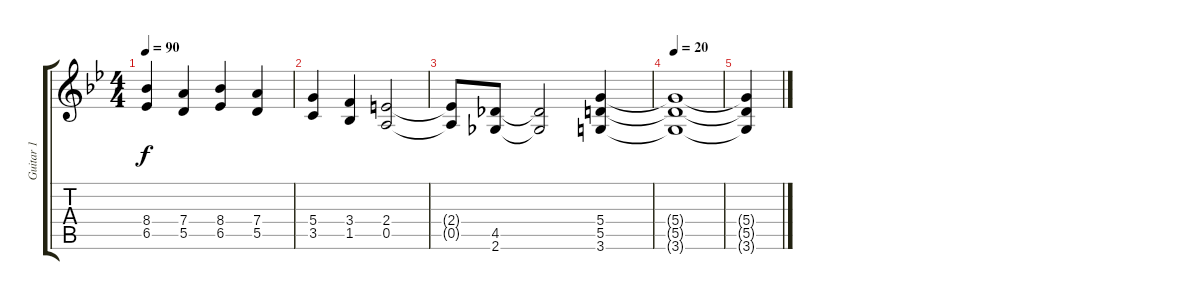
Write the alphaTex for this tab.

\track ("Guitar 1" "Guitar 1") {instrument distortionguitar}
\staff {score tabs}
\tuning (E4 B3 G3 D3 A2 E2) {hide}
\ts (4 4)
\tempo 90
\clef g2
\ks bb
(8.4 6.5).4{dy f} (7.4 5.5).4 (8.4 6.5).4 (7.4 5.5).4 |
(5.4 3.5).4 (3.4 1.5).4 (2.4 0.5).2 |
(2.4{t} 0.5{t}).8 (4.5 2.6).8 (4.5{t} 2.6{t}).2 (5.4 5.5 3.6).4{volume 2} |
\tempo 20
(5.4{t} 5.5{t} 3.6{t}).1 |
(5.4{t} 5.5{t} 3.6{t}).4
